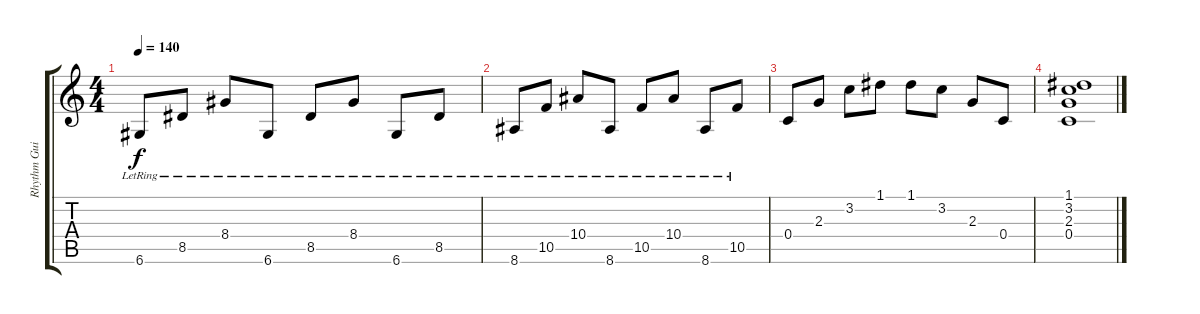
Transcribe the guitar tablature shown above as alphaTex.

\track ("Rhythm Guitar" "Rhythm Gui") {instrument acousticguitarsteel}
\staff {score tabs}
\tuning (D4 A3 F3 C3 G2 D2) {hide}
\ts (4 4)
\tempo 140
\clef g2
\ks c
6.6{lr}.8{dy f} 8.5{lr}.8 8.4{lr}.8 6.6{lr}.8 8.5{lr}.8 8.4{lr}.8 6.6{lr}.8 8.5{lr}.8 |
8.6{lr}.8 10.5{lr}.8 10.4{lr}.8 8.6{lr}.8 10.5{lr}.8 10.4{lr}.8 8.6{lr}.8 10.5{lr}.8 |
0.4.8 2.3.8 3.2.8 1.1.8 1.1.8 3.2.8 2.3.8 0.4.8 |
(1.1 3.2 2.3 0.4).1
